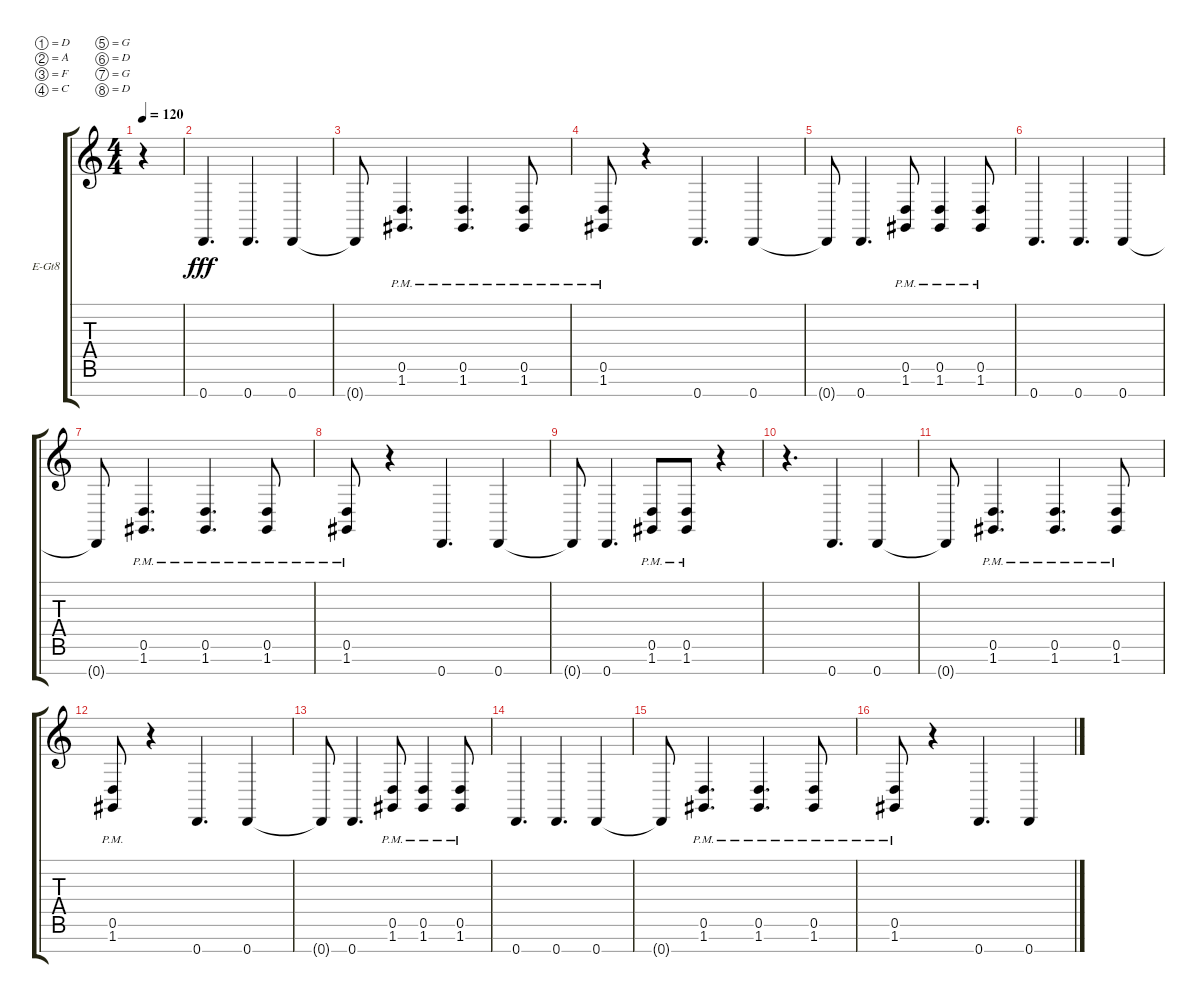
\bracketExtendMode groupsimilarinstruments
\firstSystemTrackNameOrientation horizontal
\otherSystemsTrackNameOrientation horizontal
\track ("Jae" "E-Gt8") {instrument distortionguitar}
\staff {score tabs}
\tuning (D4 A3 F3 C3 G2 D2 G1 D1)
\ts (4 4)
\tempo 120
\clef g2
\ks c
r.4{dy fff} |
0.8.4{d} 0.8.4{d} 0.8.4 |
0.8{t}.8 (1.7{pm} 0.6{pm}).4{d} (1.7{pm} 0.6{pm}).4{d} (1.7{pm} 0.6{pm}).8 |
(1.7{pm} 0.6{pm}).8 r.4 0.8.4{d} 0.8.4 |
0.8{t}.8 0.8.4{d} (1.7{pm} 0.6{pm}).8 (1.7{pm} 0.6{pm}).4 (1.7{pm} 0.6{pm}).8 |
0.8.4{d} 0.8.4{d} 0.8.4 |
0.8{t}.8 (1.7{pm} 0.6{pm}).4{d} (1.7{pm} 0.6{pm}).4{d} (1.7{pm} 0.6{pm}).8 |
(1.7{pm} 0.6{pm}).8 r.4 0.8.4{d} 0.8.4 |
0.8{t}.8 0.8.4{d} (1.7{pm} 0.6{pm}).8 (1.7{pm} 0.6{pm}).8 r.4 |
r.4{d} 0.8.4{d} 0.8.4 |
0.8{t}.8 (1.7{pm} 0.6{pm}).4{d} (1.7{pm} 0.6{pm}).4{d} (1.7{pm} 0.6{pm}).8 |
(1.7{pm} 0.6{pm}).8 r.4 0.8.4{d} 0.8.4 |
0.8{t}.8 0.8.4{d} (1.7{pm} 0.6{pm}).8 (1.7{pm} 0.6{pm}).4 (1.7{pm} 0.6{pm}).8 |
0.8.4{d} 0.8.4{d} 0.8.4 |
0.8{t}.8 (1.7{pm} 0.6{pm}).4{d} (1.7{pm} 0.6{pm}).4{d} (1.7{pm} 0.6{pm}).8 |
(1.7{pm} 0.6{pm}).8 r.4 0.8.4{d} 0.8.4
